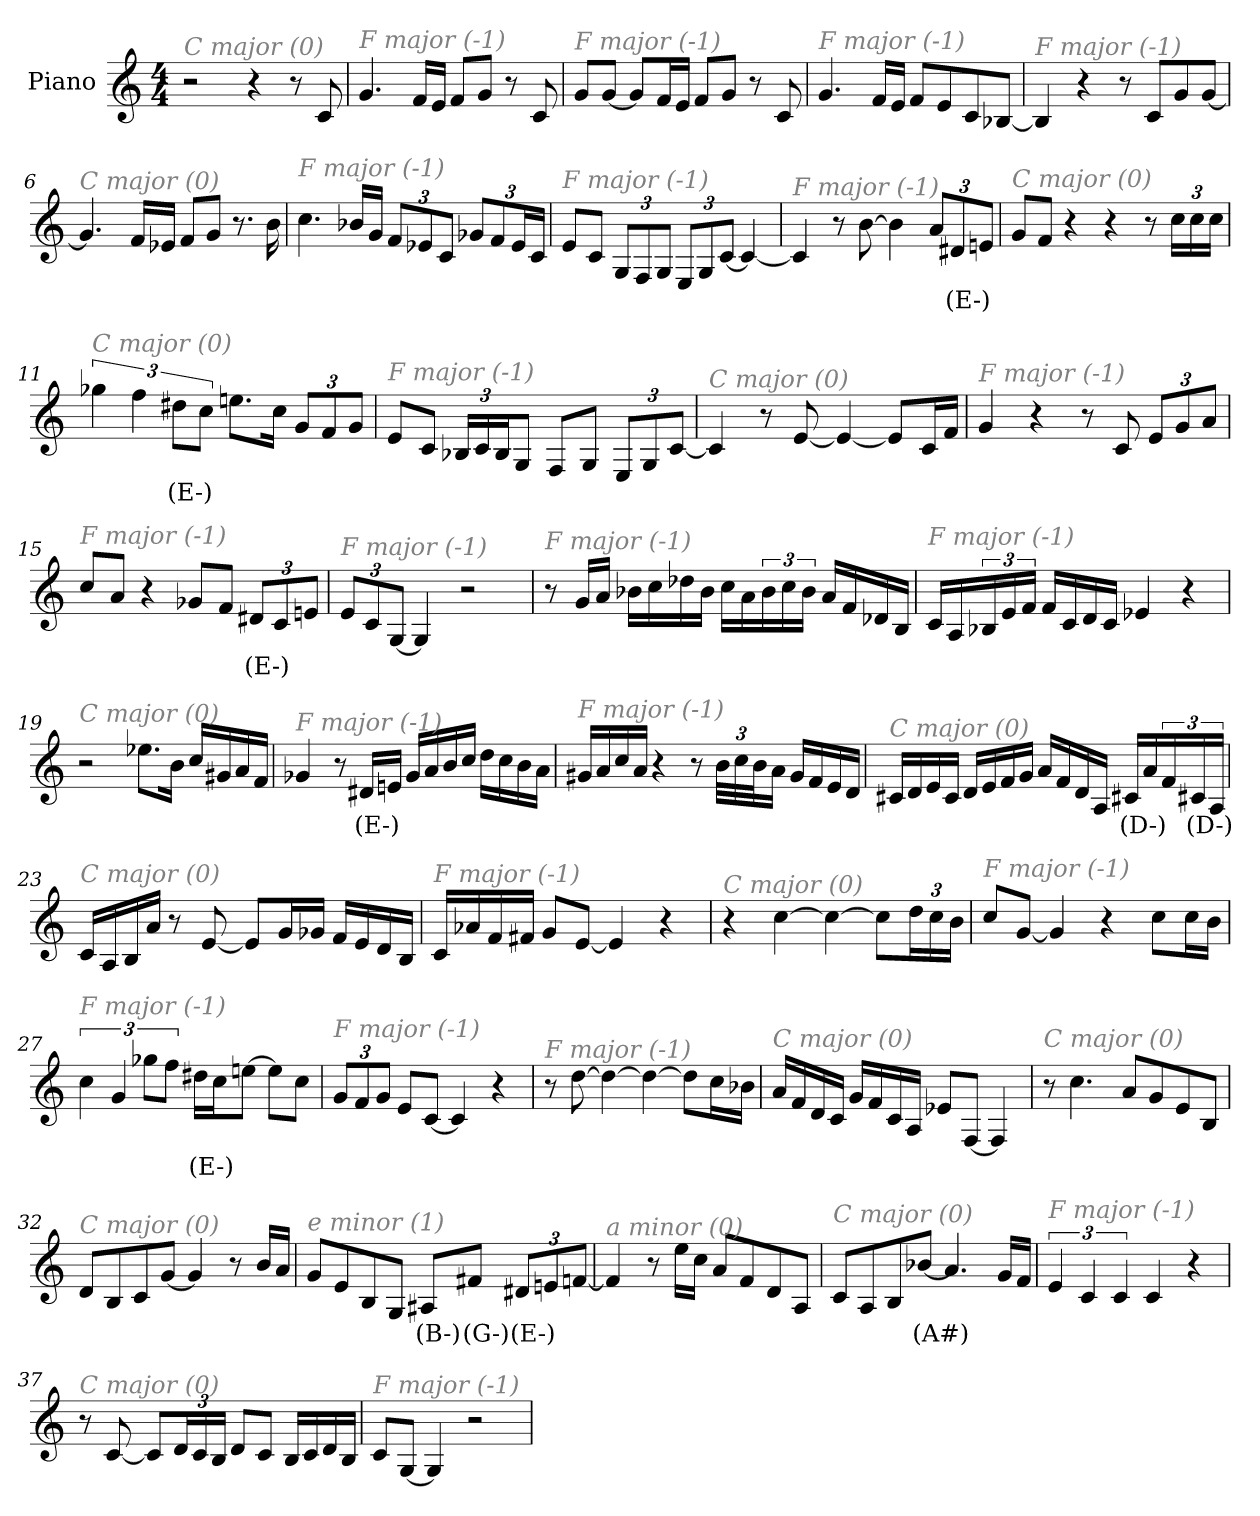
**kern	**text
*part1	*part1
*staff1	*staff1
*I"Piano	*
*I'Pno	*
*clefG2	*
*k[]	*
*M4/4	*
*MM126	*
=1	=1
!LO:TX:i:color=#808080:t=C major (0)	!
2r	.
4r	.
8r	.
8c/	.
=2	=2
!LO:TX:i:color=#808080:t=F major (-1)	!
4.g/	.
16f/LL	.
16e/JJ	.
8f/L	.
8g/J	.
8r	.
8c/	.
=3	=3
!LO:TX:i:color=#808080:t=F major (-1)	!
8g/L	.
[8g/J	.
8g/L]	.
16f/L	.
16e/JJ	.
8f/L	.
8g/J	.
8r	.
8c/	.
=4	=4
!LO:TX:i:color=#808080:t=F major (-1)	!
4.g/	.
16f/LL	.
16e/JJ	.
8f/L	.
8e/	.
8c/	.
[8B-X/J	.
!!LO:LB:g=z
=5	=5
!LO:TX:i:color=#808080:t=F major (-1)	!
4B-/]	.
4r	.
8r	.
8c/L	.
8g/	.
[8g/J	.
=6	=6
!LO:TX:i:color=#808080:t=C major (0)	!
4.g/]	.
16f/LL	.
16e-X/JJ	.
8f/L	.
8g/J	.
8.r	.
16b\	.
=7	=7
!LO:TX:i:color=#808080:t=F major (-1)	!
4.cc\	.
16b-X/LL	.
16g/JJ	.
*Xbrackettup	*
12f/L	.
12e-X/	.
12c/J	.
12g-X/L	.
12f/	.
24e-/L	.
24c/JJ	.
=8	=8
!LO:TX:i:color=#808080:t=F major (-1)	!
8e/L	.
8c/J	.
12G/L	.
12F/	.
12G/J	.
12E/L	.
12G/	.
[12c/J	.
4c/_	.
!!LO:LB:g=z
=9	=9
!LO:TX:i:color=#808080:t=F major (-1)	!
4c/]	.
8r	.
[8b\	.
4b\]	.
12a/L	.
12d#Xi/	(E-)
12en/J	.
=10	=10
!LO:TX:i:color=#808080:t=C major (0)	!
8g/L	.
8f/J	.
4r	.
4r	.
8r	.
24cc\LL	.
24cc\	.
24cc\JJ	.
=11	=11
*brackettup	*
!LO:TX:i:color=#808080:t=C major (0)	!
6gg-X\	.
6ff\	.
12dd#Xi\L	(E-)
12cc\J	.
8.een\L	.
16cc\Jk	.
*Xbrackettup	*
12g/L	.
12f/	.
12g/J	.
=12	=12
!LO:TX:i:color=#808080:t=F major (-1)	!
8e/L	.
8c/J	.
24B-X/LL	.
24c/	.
24B-/J	.
8G/J	.
8F/L	.
8G/J	.
12E/L	.
12G/	.
[12c/J	.
!!LO:LB:g=z
=13	=13
!LO:TX:i:color=#808080:t=C major (0)	!
4c/]	.
8r	.
[8e/	.
4e/_	.
8e/L]	.
16c/L	.
16f/JJ	.
=14	=14
!LO:TX:i:color=#808080:t=F major (-1)	!
4g/	.
4r	.
8r	.
8c/	.
12e/L	.
12g/	.
12a/J	.
=15	=15
!LO:TX:i:color=#808080:t=F major (-1)	!
8cc/L	.
8a/J	.
4r	.
8g-X/L	.
8f/J	.
12d#Xi/L	(E-)
12c/	.
12en/J	.
=16	=16
!LO:TX:i:color=#808080:t=F major (-1)	!
12e/L	.
12c/	.
[12G/J	.
4G/]	.
2r	.
!!LO:LB:g=z
=17	=17
!LO:TX:i:color=#808080:t=F major (-1)	!
8r	.
16g/LL	.
16a/JJ	.
16b-X\LL	.
16cc\	.
16dd-X\	.
16b-\JJ	.
16cc\LL	.
16a\	.
*brackettup	*
24b-\	.
24cc\	.
24b-\JJ	.
16a/LL	.
16f/	.
16d-X/	.
16B/JJ	.
=18	=18
!LO:TX:i:color=#808080:t=F major (-1)	!
16c/LL	.
16A/	.
24B-X/	.
24e/	.
24f/JJ	.
16f/LL	.
16c/	.
16d/	.
16c/JJ	.
4e-X/	.
4r	.
=19	=19
!LO:TX:i:color=#808080:t=C major (0)	!
2r	.
8.ee-X\L	.
16b\Jk	.
16cc/LL	.
16g#X/	.
16a/	.
16f/JJ	.
!!LO:LB:g=z
=20	=20
!LO:TX:i:color=#808080:t=F major (-1)	!
4g-X/	.
8r	.
16d#Xi/LL	(E-)
16en/JJ	.
16g-/LL	.
16a/	.
16b/	.
16cc/JJ	.
16dd\LL	.
16cc\	.
16b\	.
16a\JJ	.
=21	=21
!LO:TX:i:color=#808080:t=F major (-1)	!
16g#X/LL	.
16a/	.
16cc/	.
16a/JJ	.
4r	.
8r	.
*Xbrackettup	*
48b\LLL	.
48cc\	.
48b\J	.
16a\JJ	.
16g#/LL	.
16f/	.
16e/	.
16d/JJ	.
!!LO:LB:g=z
=22	=22
!LO:TX:i:color=#808080:t=C major (0)	!
16c#X/LL	.
16d/	.
16e/	.
16c#/JJ	.
16d/LL	.
16e/	.
16f/	.
16g/JJ	.
16a/LL	.
16f/	.
16d/	.
16A/JJ	.
16c#Xi/LL	(D-)
16a/	.
*brackettup	*
24f/	.
24c#Xi/	(D-)
24A/JJ	.
=23	=23
!LO:TX:i:color=#808080:t=C major (0)	!
16c/LL	.
16A/	.
16B/	.
16a/JJ	.
8r	.
[8e/	.
8e/L]	.
16g/L	.
16g-X/JJ	.
16f/LL	.
16e/	.
16d/	.
16B/JJ	.
=24	=24
!LO:TX:i:color=#808080:t=F major (-1)	!
16c/LL	.
16a-X/	.
16f/	.
16f#X/JJ	.
8g/L	.
[8e/J	.
4e/]	.
4r	.
!!LO:LB:g=z
=25	=25
!LO:TX:i:color=#808080:t=C major (0)	!
4r	.
[4cc\	.
4cc\_	.
8cc\L]	.
*Xbrackettup	*
24dd\L	.
24cc\	.
24b\JJ	.
=26	=26
!LO:TX:i:color=#808080:t=F major (-1)	!
8cc/L	.
[8g/J	.
4g/]	.
4r	.
8cc\L	.
16cc\L	.
16b\JJ	.
=27	=27
*brackettup	*
!LO:TX:i:color=#808080:t=F major (-1)	!
6cc\	.
6g/	.
12gg-X\L	.
12ff\J	.
16dd#Xi\LL	(E-)
16cc\J	.
[8een\J	.
8ee\L]	.
8cc\J	.
=28	=28
*Xbrackettup	*
!LO:TX:i:color=#808080:t=F major (-1)	!
12g/L	.
12f/	.
12g/J	.
8e/L	.
[8c/J	.
4c/]	.
4r	.
!!LO:LB:g=z
=29	=29
!LO:TX:i:color=#808080:t=F major (-1)	!
8r	.
[8dd\	.
4dd\_	.
4dd\_	.
8dd\L]	.
16cc\L	.
16b-X\JJ	.
=30	=30
!LO:TX:i:color=#808080:t=C major (0)	!
16a/LL	.
16f/	.
16d/	.
16c/JJ	.
16g/LL	.
16f/	.
16c/	.
16A/JJ	.
8e-X/L	.
[8F/J	.
4F/]	.
=31	=31
!LO:TX:i:color=#808080:t=C major (0)	!
8r	.
4.cc\	.
8a/L	.
8g/	.
8e/	.
8B/J	.
=32	=32
!LO:TX:i:color=#808080:t=C major (0)	!
8d/L	.
8B/	.
8c/	.
[8g/J	.
4g/]	.
8r	.
16b/LL	.
16a/JJ	.
!!LO:LB:g=z
=33	=33
!LO:TX:i:color=#808080:t=e minor (1)	!
8g/L	.
8e/	.
8B/	.
8G/J	.
8A#Xi/L	(B-)
8f#Xi/J	(G-)
12d#Xi/L	(E-)
12en/	.
[12f/J	.
=34	=34
!LO:TX:i:color=#808080:t=a minor (0)	!
4f/]	.
8r	.
16ee\LL	.
16cc\JJ	.
8a/L	.
8f/	.
8d/	.
8A/J	.
=35	=35
!LO:TX:i:color=#808080:t=C major (0)	!
8c/L	.
8A/	.
8B/	.
[8b-Xi/J	(A#)
4.a#/]	.
16g/LL	.
16f/JJ	.
=36	=36
*brackettup	*
!LO:TX:i:color=#808080:t=F major (-1)	!
6e/	.
6c/	.
6c/	.
4c/	.
4r	.
!!LO:PB:g=z
=37	=37
!LO:TX:i:color=#808080:t=C major (0)	!
8r	.
[8c/	.
8c/L]	.
*Xbrackettup	*
24d/L	.
24c/	.
24B/JJ	.
8d/L	.
8c/J	.
16B/LL	.
16c/	.
16d/	.
16B/JJ	.
=38	=38
!LO:TX:i:color=#808080:t=F major (-1)	!
8c/L	.
[8G/J	.
4G/]	.
2r	.
=	=
*-	*-
